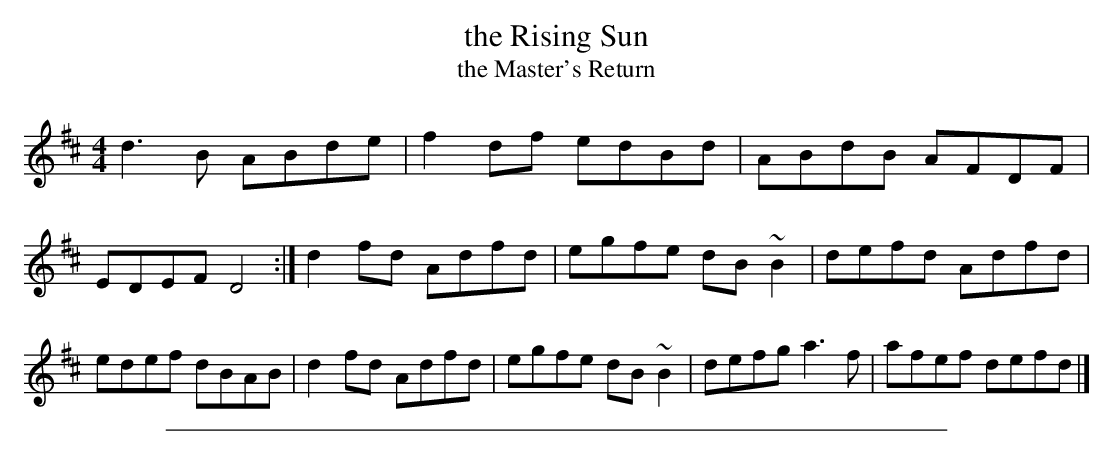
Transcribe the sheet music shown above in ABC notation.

X:1
T: the Rising Sun
T: the Master's Return
M:4/4
L:1/8
K:D
d3B ABde | f2df edBd | ABdB AFDF | EDEF D4 :| d2fd Adfd | egfe dB~B2 |\
defd Adfd | edef dBAB | d2fd Adfd | egfe dB~B2 | defg a3f | afef defd |]
